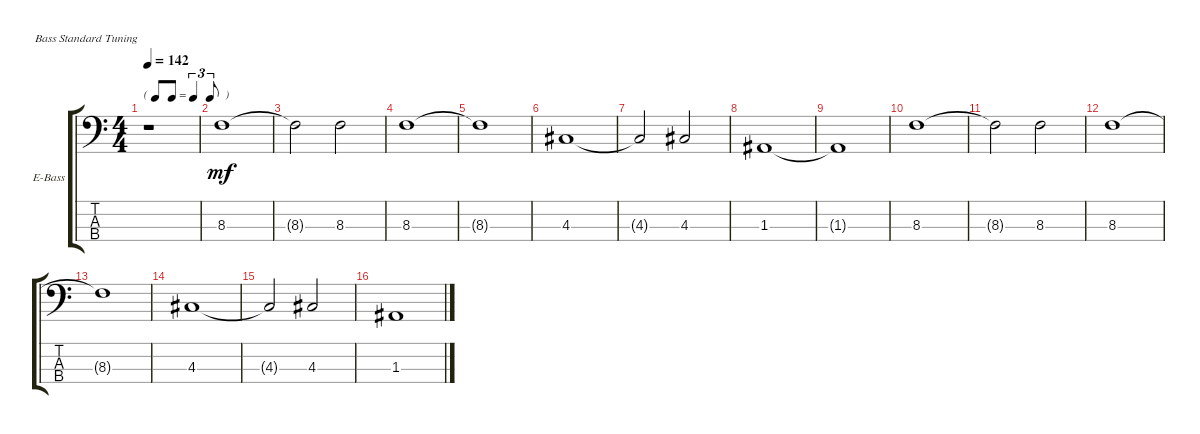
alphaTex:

\defaultSystemsLayout 4
\bracketExtendMode groupsimilarinstruments
\firstSystemTrackNameOrientation horizontal
\otherSystemsTrackNameOrientation horizontal
\track ("Electric Bass" "E-Bass") {instrument electricbassfinger}
\staff {score tabs}
\tuning (G2 D2 A1 E1)
\ts (4 4)
\tf triplet8th
\tempo 142
\clef f4
\scale
0.485477
\ks c
r.1{dy mf instrument electricbassfinger} |
\scale
0.257261 8.3.1 |
\scale
0.257261 8.3{t}.2 8.3.2 |
\scale
0.333333 8.3.1 |
\scale
0.333333 8.3{t}.1 |
\scale
0.333333 4.3.1 |
\scale
0.333333 4.3{t}.2 4.3.2 |
\scale
0.333333 1.3.1 |
\scale
0.333333 1.3{t}.1 |
\scale
0.333333 8.3.1 |
\scale
0.333333 8.3{t}.2 8.3.2 |
\scale
0.333333 8.3.1 |
\scale
0.333333 8.3{t}.1 |
\scale
0.333333 4.3.1 |
\scale
0.333333 4.3{t}.2 4.3.2 |
\scale
0.333333 1.3.1
